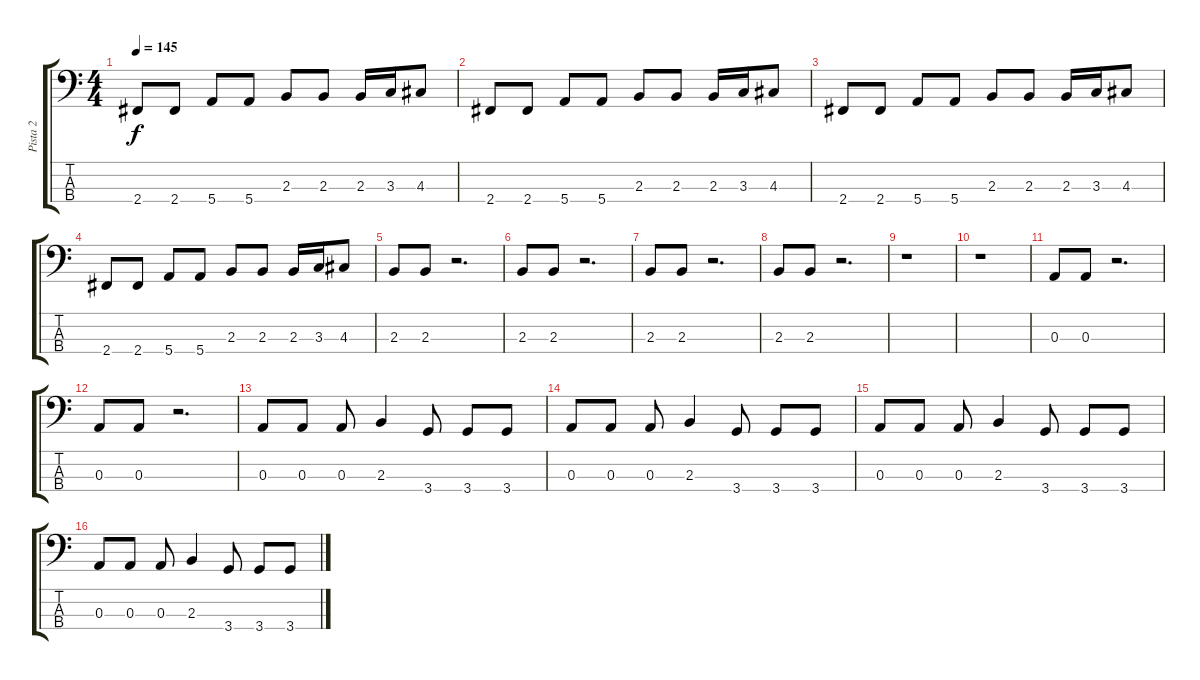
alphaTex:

\track ("Pista 2" "Pista 2") {instrument electricbasspick}
\staff {score tabs}
\tuning (G2 D2 A1 E1) {hide}
\ts (4 4)
\tempo 145
\clef f4
\ks c
2.4.8{dy f} 2.4.8 5.4.8 5.4.8 2.3.8 2.3.8 2.3.16 3.3.16 4.3.8 |
2.4.8 2.4.8 5.4.8 5.4.8 2.3.8 2.3.8 2.3.16 3.3.16 4.3.8 |
2.4.8 2.4.8 5.4.8 5.4.8 2.3.8 2.3.8 2.3.16 3.3.16 4.3.8 |
2.4.8 2.4.8 5.4.8 5.4.8 2.3.8 2.3.8 2.3.16 3.3.16 4.3.8 |
2.3.8 2.3.8 r.2{d} |
2.3.8 2.3.8 r.2{d} |
2.3.8 2.3.8 r.2{d} |
2.3.8 2.3.8 r.2{d} |
r.1 |
r.1 |
0.3.8 0.3.8 r.2{d} |
0.3.8 0.3.8 r.2{d} |
0.3.8 0.3.8 0.3.8 2.3.4 3.4.8 3.4.8 3.4.8 |
0.3.8 0.3.8 0.3.8 2.3.4 3.4.8 3.4.8 3.4.8 |
0.3.8 0.3.8 0.3.8 2.3.4 3.4.8 3.4.8 3.4.8 |
0.3.8 0.3.8 0.3.8 2.3.4 3.4.8 3.4.8 3.4.8
